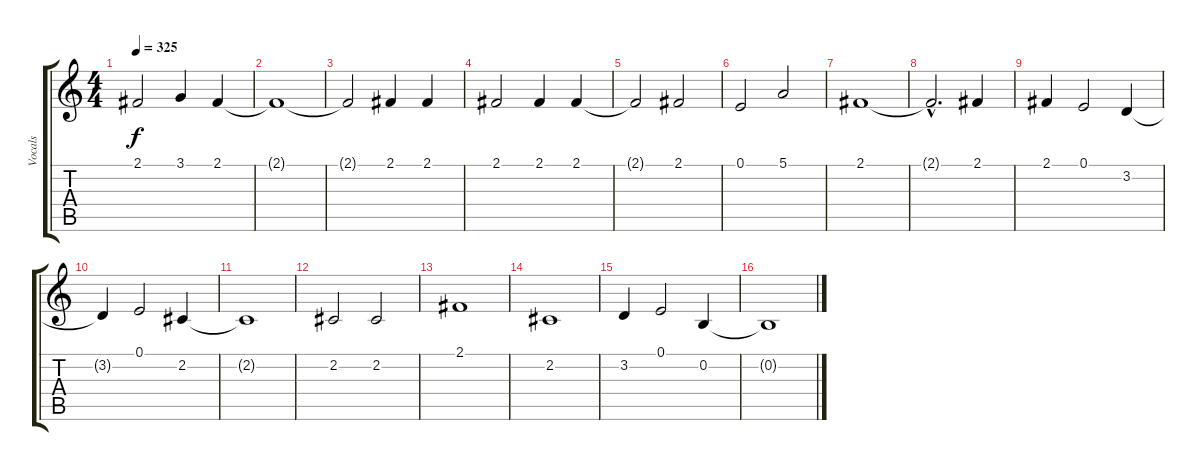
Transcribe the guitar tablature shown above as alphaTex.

\track ("Vocals" "Vocals") {instrument tenorsax}
\staff {score tabs}
\tuning (E4 B3 G3 D3 A2 E2) {hide}
\ts (4 4)
\tempo 325
\clef g2
\ks c
2.1.2{dy f} 3.1.4 2.1.4 |
2.1{t}.1 |
2.1{t}.2 2.1.4 2.1.4 |
2.1.2 2.1.4 2.1.4 |
2.1{t}.2 2.1.2 |
0.1.2 5.1.2 |
2.1.1 |
2.1{hac t}.2{d} 2.1.4 |
2.1.4 0.1.2 3.2.4 |
3.2{t}.4 0.1.2 2.2.4 |
2.2{t}.1 |
2.2.2 2.2.2 |
2.1.1 |
2.2.1 |
3.2.4 0.1.2 0.2.4 |
0.2{t}.1
